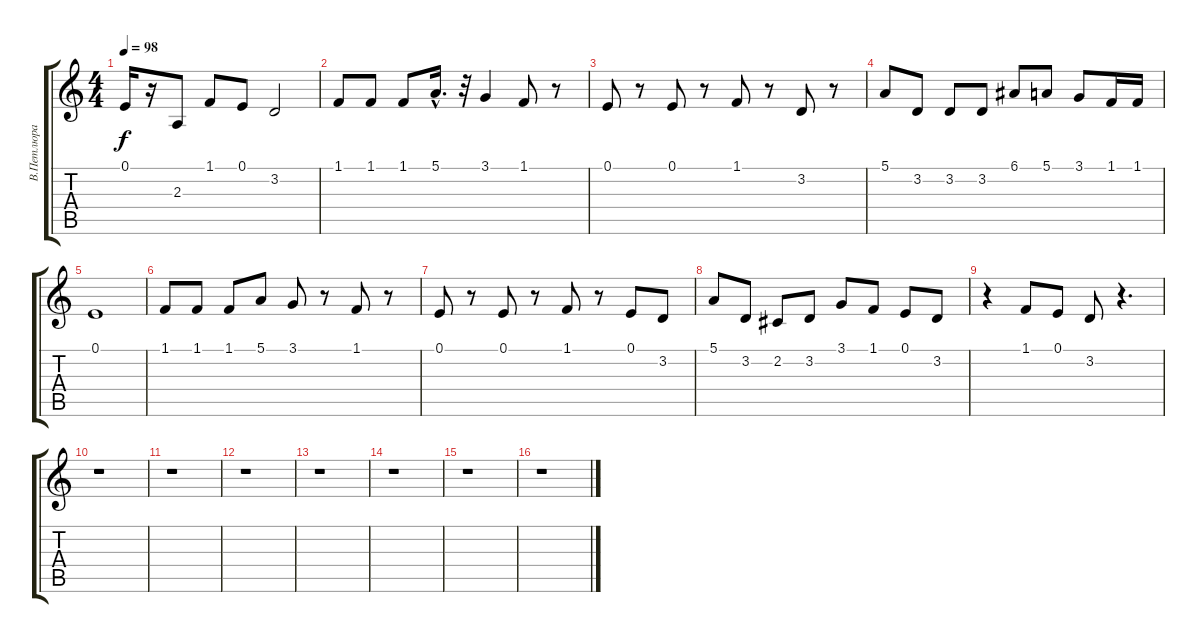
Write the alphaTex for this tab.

\track ("В.Петлюра" "В.Петлюра") {instrument acousticgrandpiano}
\staff {score tabs}
\tuning (E4 B3 G3 D3 A2 E2) {hide}
\ts (4 4)
\tempo 98
\clef g2
\ks c
0.1{t}.16{dy f} r.16 2.3.8 1.1.8 0.1.8 3.2.2 |
1.1.8 1.1.8 1.1.8 5.1{hac}.16{d} r.32 3.1.4 1.1.8 r.8 |
0.1.8 r.8 0.1.8 r.8 1.1.8 r.8 3.2.8 r.8 |
5.1.8 3.2.8 3.2.8 3.2.8 6.1.8 5.1.8 3.1.8 1.1.16 1.1.16 |
0.1.1 |
1.1.8 1.1.8 1.1.8 5.1.8 3.1.8 r.8 1.1.8 r.8 |
0.1.8 r.8 0.1.8 r.8 1.1.8 r.8 0.1.8 3.2.8 |
5.1.8 3.2.8 2.2.8 3.2.8 3.1.8 1.1.8 0.1.8 3.2.8 |
r.4 1.1.8 0.1.8 3.2.8 r.4{d} |
r.1 |
r.1 |
r.1 |
r.1 |
r.1 |
r.1 |
r.1
